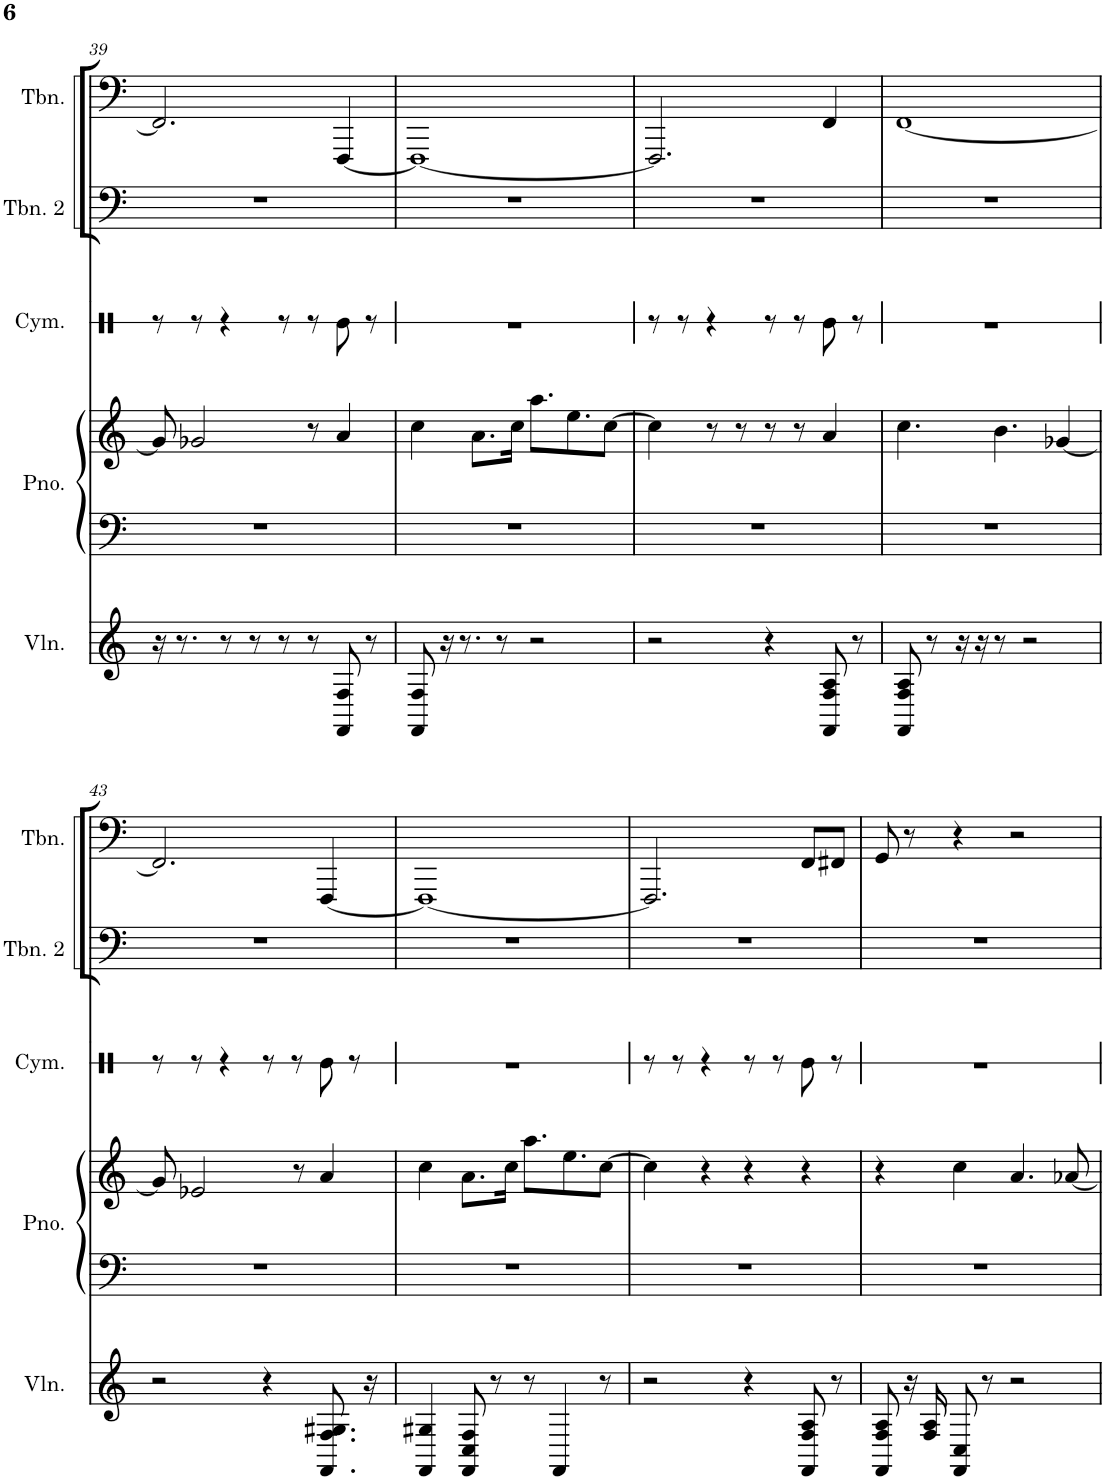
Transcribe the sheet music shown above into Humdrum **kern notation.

**kern	**kern	**kern	**kern	**kern	**kern
*part5	*part4	*part4	*part3	*part2	*part1
*staff6	*staff5	*staff4	*staff3	*staff2	*staff1
*I"Violin	*I"Piano	*	*I"Cymbal	*I"Trombone 2	*I"Trombone
*I'Vln.	*I'Pno.	*	*I'Cym.	*I'Tbn. 2	*I'Tbn.
!!LO:PB:g=z
*clefG2	*clefF4	*clefG2	*clefX	*clefF4	*clefF4
*k[]	*k[]	*k[]	*k[]	*k[]	*k[]
*M4/4	*M4/4	*M4/4	*M4/4	*M4/4	*M4/4
=39	=39	=39	=39	=39	=39
16r	1r	8g/]	8r	1r	2.FF/]
8.r	.	.	.	.	.
.	.	2g-X/	8r	.	.
8r	.	.	4r	.	.
8r	.	.	.	.	.
8r	.	.	8r	.	.
8r	.	8r	8r	.	.
8FF/ 8F/	.	4a/	8Re\	.	[4FFF/
8r	.	.	8r	.	.
=40	=40	=40	=40	=40	=40
8FF/ 8F/	1r	4cc\	1r	1r	1FFF_
16r	.	.	.	.	.
8.r	.	.	.	.	.
.	.	8.a\L	.	.	.
8r	.	.	.	.	.
.	.	16cc\Jk	.	.	.
2r	.	8.aa\L	.	.	.
.	.	8.ee\	.	.	.
.	.	[8cc\J	.	.	.
=41	=41	=41	=41	=41	=41
2r	1r	4cc\]	8r	1r	2.FFF/]
.	.	.	8r	.	.
.	.	8r	4r	.	.
.	.	8r	.	.	.
4r	.	8r	8r	.	.
.	.	8r	8r	.	.
8FF/ 8F/ 8A/	.	4a/	8Re\	.	4FF/
8r	.	.	8r	.	.
=42	=42	=42	=42	=42	=42
8FF/ 8F/ 8A/	1r	4.cc\	1r	1r	[1FF
8r	.	.	.	.	.
16r	.	.	.	.	.
16r	.	.	.	.	.
8r	.	4.b\	.	.	.
2r	.	.	.	.	.
.	.	[4g-X/	.	.	.
!!LO:LB:g=z
=43	=43	=43	=43	=43	=43
2r	1r	8g-/]	8r	1r	2.FF/]
.	.	2e-X/	8r	.	.
.	.	.	4r	.	.
4r	.	.	8r	.	.
.	.	8r	8r	.	.
8.FF/ 8.F/ 8.G#X/	.	4a/	8Re\	.	[4FFF/
.	.	.	8r	.	.
16r	.	.	.	.	.
=44	=44	=44	=44	=44	=44
4FF/ 4G#X/	1r	4cc\	1r	1r	1FFF_
8FF/ 8C/ 8F/	.	8.a\L	.	.	.
8r	.	.	.	.	.
.	.	16cc\Jk	.	.	.
8r	.	8.aa\L	.	.	.
4FF/	.	.	.	.	.
.	.	8.ee\	.	.	.
8r	.	[8cc\J	.	.	.
=45	=45	=45	=45	=45	=45
2r	1r	4cc\]	8r	1r	2.FFF/]
.	.	.	8r	.	.
.	.	4r	4r	.	.
4r	.	4r	8r	.	.
.	.	.	8r	.	.
8FF/ 8F/ 8A/	.	4r	8Re\	.	8FF/L
8r	.	.	8r	.	8FF#X/J
=46	=46	=46	=46	=46	=46
8FF/ 8F/ 8A/	1r	4r	1r	1r	8GG/
16r	.	.	.	.	8r
16F/ 16A/	.	.	.	.	.
8FF/ 8C/	.	4cc\	.	.	4r
8r	.	.	.	.	.
2r	.	4.a/	.	.	2r
.	.	[8a-X/	.	.	.
=	=	=	=	=	=
*-	*-	*-	*-	*-	*-
